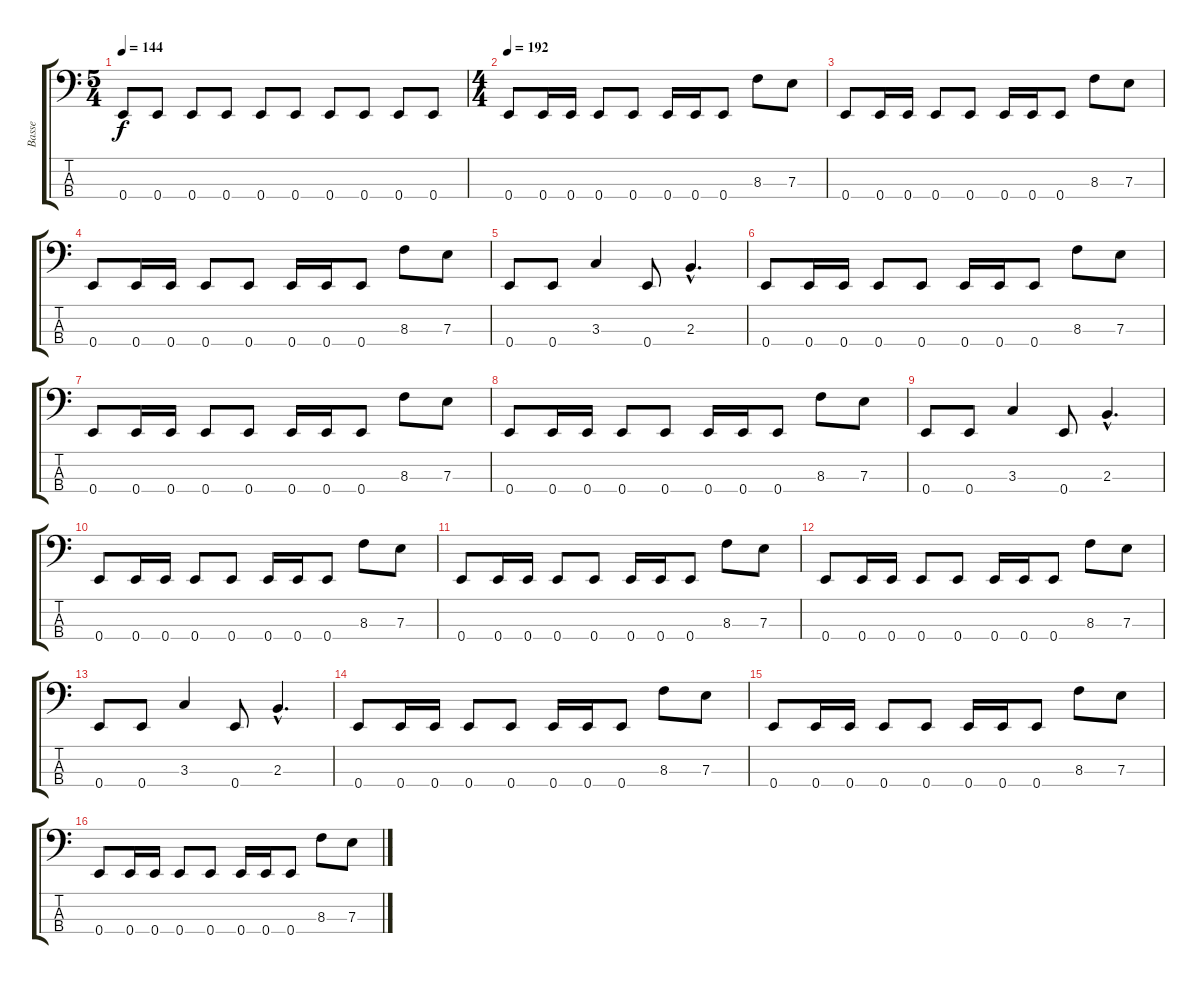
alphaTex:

\track ("Basse" "Basse") {instrument electricbasspick}
\staff {score tabs}
\tuning (G2 D2 A1 E1) {hide}
\ts (5 4)
\tempo 144
\clef f4
\ks c
0.4.8{dy f} 0.4.8 0.4.8 0.4.8 0.4.8 0.4.8 0.4.8 0.4.8 0.4.8 0.4.8 |
\ts (4 4)
\tempo 192
0.4.8 0.4.16 0.4.16 0.4.8 0.4.8 0.4.16 0.4.16 0.4.8 8.3.8 7.3.8 |
0.4.8 0.4.16 0.4.16 0.4.8 0.4.8 0.4.16 0.4.16 0.4.8 8.3.8 7.3.8 |
0.4.8 0.4.16 0.4.16 0.4.8 0.4.8 0.4.16 0.4.16 0.4.8 8.3.8 7.3.8 |
0.4.8 0.4.8 3.3.4 0.4.8 2.3{hac}.4{d} |
0.4.8 0.4.16 0.4.16 0.4.8 0.4.8 0.4.16 0.4.16 0.4.8 8.3.8 7.3.8 |
0.4.8 0.4.16 0.4.16 0.4.8 0.4.8 0.4.16 0.4.16 0.4.8 8.3.8 7.3.8 |
0.4.8 0.4.16 0.4.16 0.4.8 0.4.8 0.4.16 0.4.16 0.4.8 8.3.8 7.3.8 |
0.4.8 0.4.8 3.3.4 0.4.8 2.3{hac}.4{d} |
0.4.8 0.4.16 0.4.16 0.4.8 0.4.8 0.4.16 0.4.16 0.4.8 8.3.8 7.3.8 |
0.4.8 0.4.16 0.4.16 0.4.8 0.4.8 0.4.16 0.4.16 0.4.8 8.3.8 7.3.8 |
0.4.8 0.4.16 0.4.16 0.4.8 0.4.8 0.4.16 0.4.16 0.4.8 8.3.8 7.3.8 |
0.4.8 0.4.8 3.3.4 0.4.8 2.3{hac}.4{d} |
0.4.8 0.4.16 0.4.16 0.4.8 0.4.8 0.4.16 0.4.16 0.4.8 8.3.8 7.3.8 |
0.4.8 0.4.16 0.4.16 0.4.8 0.4.8 0.4.16 0.4.16 0.4.8 8.3.8 7.3.8 |
0.4.8 0.4.16 0.4.16 0.4.8 0.4.8 0.4.16 0.4.16 0.4.8 8.3.8 7.3.8
